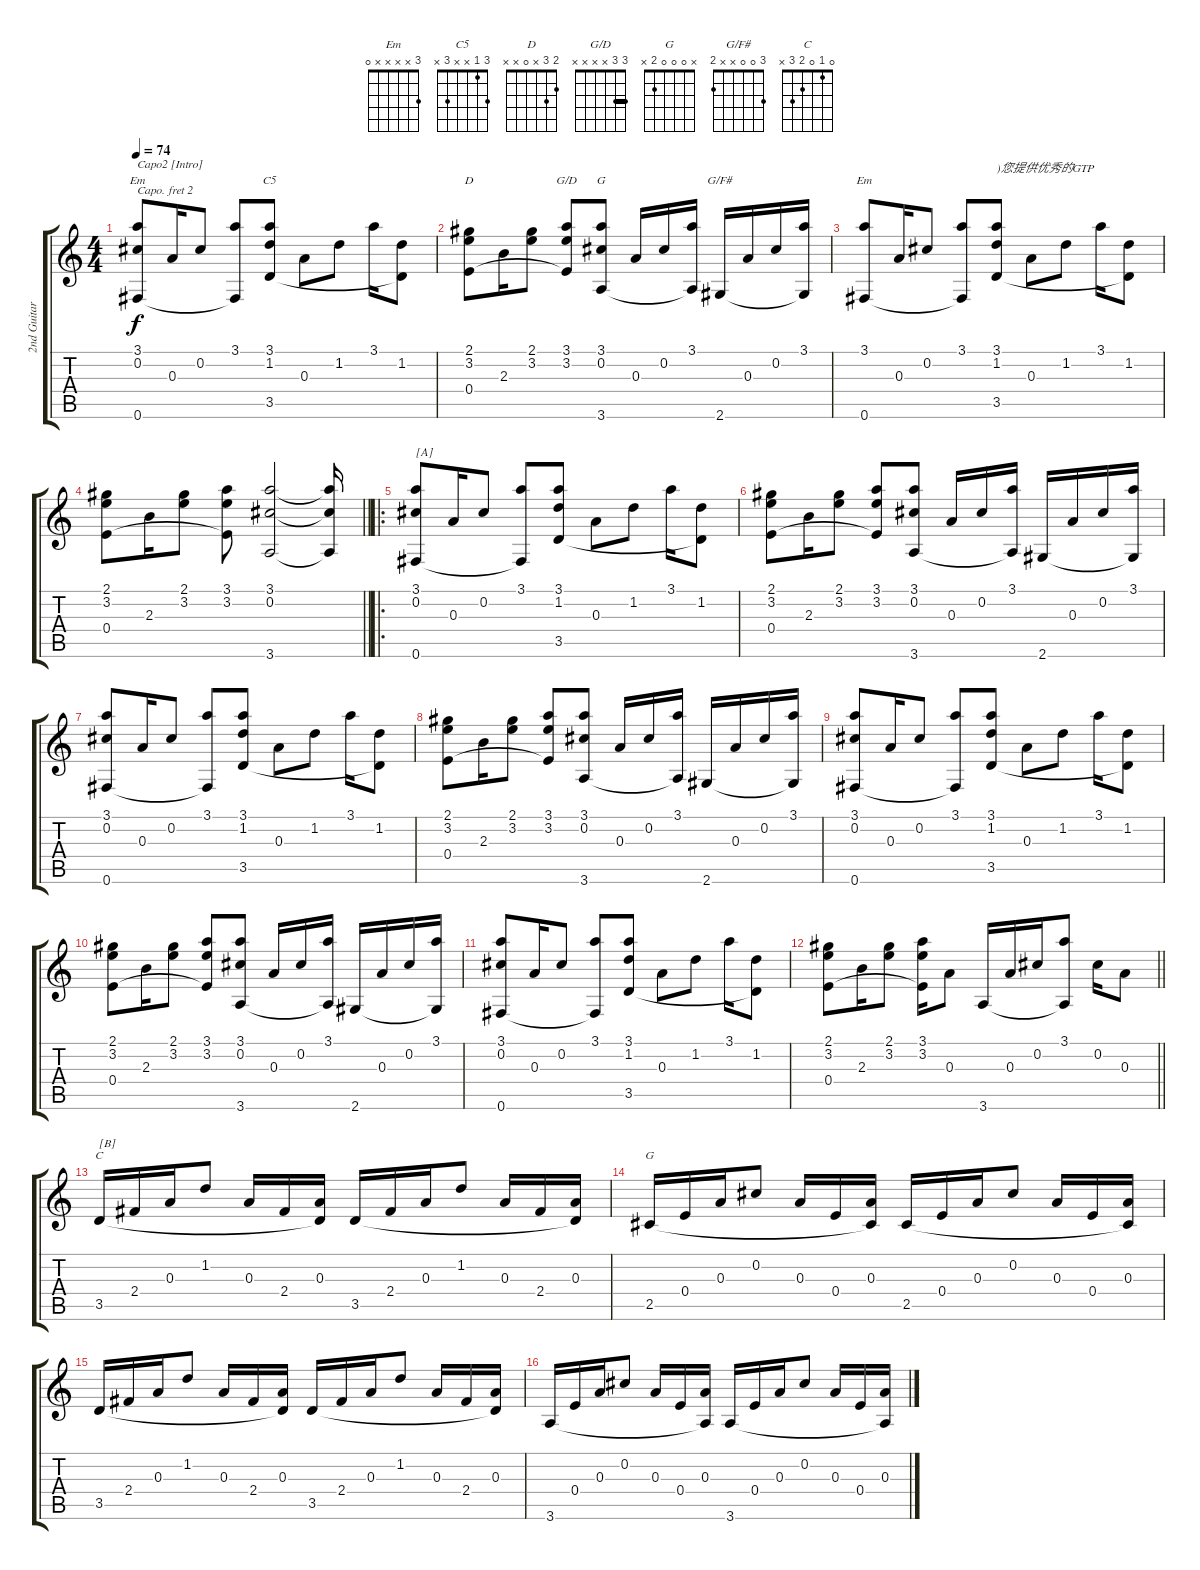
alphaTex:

\track ("2nd Guitar" "2nd Guitar") {instrument acousticguitarsteel}
\staff {score tabs}
\capo 2
\tuning (E4 B3 G3 D3 A2 E2) {hide}
\chord ("Em" 3 0 x x x 0)
\chord ("C5" 3 1 x x 3 x)
\chord ("D" 2 3 x 0 x x)
\chord ("G/D" 3 3 x x x x) {barre 3}
\chord ("G" 3 0 x x x 3)
\chord ("G/F#" 3 0 0 x x 2)
\chord ("Em" 3 x x x x 0)
\chord ("C" 0 1 0 2 3 x)
\chord ("G" x 0 0 0 2 x)
\ts (4 4)
\tempo 74
\clef g2
\ks c
(3.1 0.2 0.6).8{ch "Em" txt "Capo2 [Intro]" dy f instrument acousticguitarsteel} 0.3.16 0.2.8 (3.1 0.6{t}).8 (3.1 1.2 3.5).8{ch "C5"} 0.3.8 1.2.8 3.1.16 (1.2 3.5{t}).8 |
(2.1 3.2 0.4).8{ch "D"} 2.3.16 (2.1 3.2).8 (3.1 3.2 0.4{t}).8{ch "G/D"} (3.1 0.2 3.6).8{ch "G"} 0.3.16 0.2.16 (3.1 3.6{t}).16 2.6.16{ch "G/F#"} 0.3.16 0.2.16 (3.1 2.6{t}).16 |
(3.1 0.6).8{ch "Em"} 0.3.16 0.2.8 (3.1 0.6{t}).8 (3.1 1.2 3.5).8{txt ")您提供优秀的GTP"} 0.3.8 1.2.8 3.1.16 (1.2 3.5{t}).8 |
\barLineRight lightlight
(2.1 3.2 0.4).8 2.3.16 (2.1 3.2).8 (3.1 3.2 0.4{t}).8 (3.1 0.2 3.6).2 (3.1{t} 0.2{t} 3.6{t}).16 |
\ro
(3.1 0.2 0.6).8{txt "[A]"} 0.3.16 0.2.8 (3.1 0.6{t}).8 (3.1 1.2 3.5).8 0.3.8 1.2.8 3.1.16 (1.2 3.5{t}).8 |
(2.1 3.2 0.4).8 2.3.16 (2.1 3.2).8 (3.1 3.2 0.4{t}).8 (3.1 0.2 3.6).8 0.3.16 0.2.16 (3.1 3.6{t}).16 2.6.16 0.3.16 0.2.16 (3.1 2.6{t}).16 |
(3.1 0.2 0.6).8 0.3.16 0.2.8 (3.1 0.6{t}).8 (3.1 1.2 3.5).8 0.3.8 1.2.8 3.1.16 (1.2 3.5{t}).8 |
(2.1 3.2 0.4).8 2.3.16 (2.1 3.2).8 (3.1 3.2 0.4{t}).8 (3.1 0.2 3.6).8 0.3.16 0.2.16 (3.1 3.6{t}).16 2.6.16 0.3.16 0.2.16 (3.1 2.6{t}).16 |
(3.1 0.2 0.6).8 0.3.16 0.2.8 (3.1 0.6{t}).8 (3.1 1.2 3.5).8 0.3.8 1.2.8 3.1.16 (1.2 3.5{t}).8 |
(2.1 3.2 0.4).8 2.3.16 (2.1 3.2).8 (3.1 3.2 0.4{t}).8 (3.1 0.2 3.6).8 0.3.16 0.2.16 (3.1 3.6{t}).16 2.6.16 0.3.16 0.2.16 (3.1 2.6{t}).16 |
(3.1 0.2 0.6).8 0.3.16 0.2.8 (3.1 0.6{t}).8 (3.1 1.2 3.5).8 0.3.8 1.2.8 3.1.16 (1.2 3.5{t}).8 |
\barLineRight lightlight
(2.1 3.2 0.4).8 2.3.16 (2.1 3.2).8 (3.1 3.2 0.4{t}).16 0.3.8 3.6.16 0.3.16 0.2.16 (3.1 3.6{t}).8 0.2.16 0.3.8 |
3.5.16{ch "C" txt "[B]"} 2.4.16 0.3.16 1.2.8 0.3.16 2.4.16 (0.3 3.5{t}).16 3.5.16 2.4.16 0.3.16 1.2.8 0.3.16 2.4.16 (0.3 3.5{t}).16 |
2.5.16{ch "G"} 0.4.16 0.3.16 0.2.8 0.3.16 0.4.16 (0.3 2.5{t}).16 2.5.16 0.4.16 0.3.16 0.2.8 0.3.16 0.4.16 (0.3 2.5{t}).16 |
3.5.16 2.4.16 0.3.16 1.2.8 0.3.16 2.4.16 (0.3 3.5{t}).16 3.5.16 2.4.16 0.3.16 1.2.8 0.3.16 2.4.16 (0.3 3.5{t}).16 |
3.6.16 0.4.16 0.3.16 0.2.8 0.3.16 0.4.16 (0.3 3.6{t}).16 3.6.16 0.4.16 0.3.16 0.2.8 0.3.16 0.4.16 (0.3 3.6{t}).16
